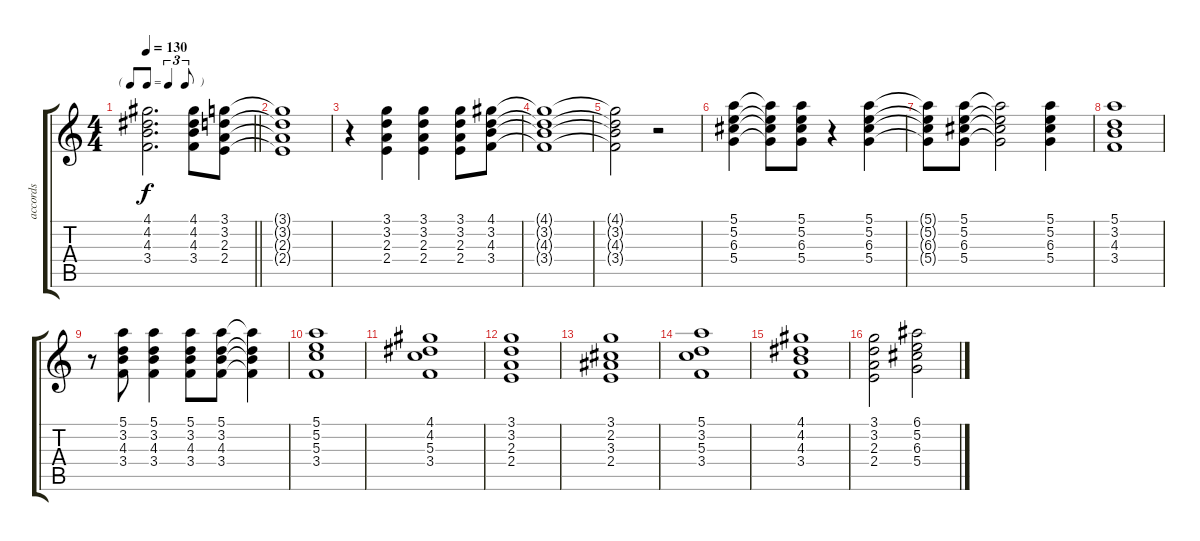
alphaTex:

\track ("accords" "accords") {instrument acousticguitarsteel}
\staff {score tabs}
\tuning (E4 B3 G3 D3 A2 E2) {hide}
\ts (4 4)
\tf triplet8th
\tempo 130
\clef g2
\barLineRight lightlight
\ks c
(4.1 4.2 4.3 3.4).2{d dy f} (4.1 4.2 4.3 3.4).8 (3.1 3.2 2.3 2.4).8 |
(3.1{t} 3.2{t} 2.3{t} 2.4{t}).1 |
r.4 (3.1 3.2 2.3 2.4).4 (3.1 3.2 2.3 2.4).4 (3.1 3.2 2.3 2.4).8 (4.1 3.2 4.3 3.4).8 |
(4.1{t} 3.2{t} 4.3{t} 3.4{t}).1 |
(4.1{t} 3.2{t} 4.3{t} 3.4{t}).2 r.2 |
(5.1 5.2 6.3 5.4).4 (5.1{t} 5.2{t} 6.3{t} 5.4{t}).8 (5.1 5.2 6.3 5.4).8 r.4 (5.1 5.2 6.3 5.4).4 |
(5.1{t} 5.2{t} 6.3{t} 5.4{t}).8 (5.1 5.2 6.3 5.4).8 (5.1{t} 5.2{t} 6.3{t} 5.4{t}).2 (5.1 5.2 6.3 5.4).4 |
(5.1 3.2 4.3 3.4).1 |
r.8 (5.1 3.2 4.3 3.4).8 (5.1 3.2 4.3 3.4).4 (5.1 3.2 4.3 3.4).8 (5.1 3.2 4.3 3.4).8 (5.1{t} 3.2{t} 4.3{t} 3.4{t}).4 |
(5.1 5.2 5.3 3.4).1 |
(4.1 4.2 5.3 3.4).1 |
(3.1 3.2 2.3 2.4).1 |
(3.1 2.2 3.3 2.4).1 |
(5.1 3.2 5.3 3.4).1 |
(4.1 4.2 4.3 3.4).1 |
(3.1 3.2 2.3 2.4).2 (6.1 5.2 6.3 5.4).2
